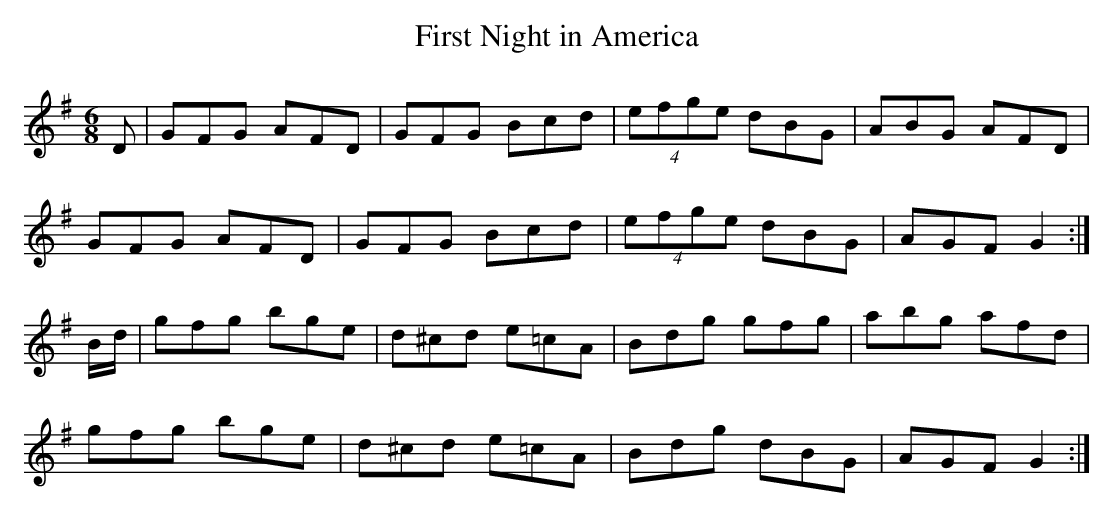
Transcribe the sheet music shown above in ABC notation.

X:1
T:First Night in America
E:11
M:6/8
K:G
D|GFG AFD|GFG Bcd|(4efge dBG|ABG AFD|
GFG AFD|GFG Bcd|(4efge dBG|AGF G2:|
B/2d/2|gfg bge|d^cd e=cA|Bdg gfg|abg afd|
gfg bge|d^cd e=cA|Bdg dBG|AGF G2:|**
